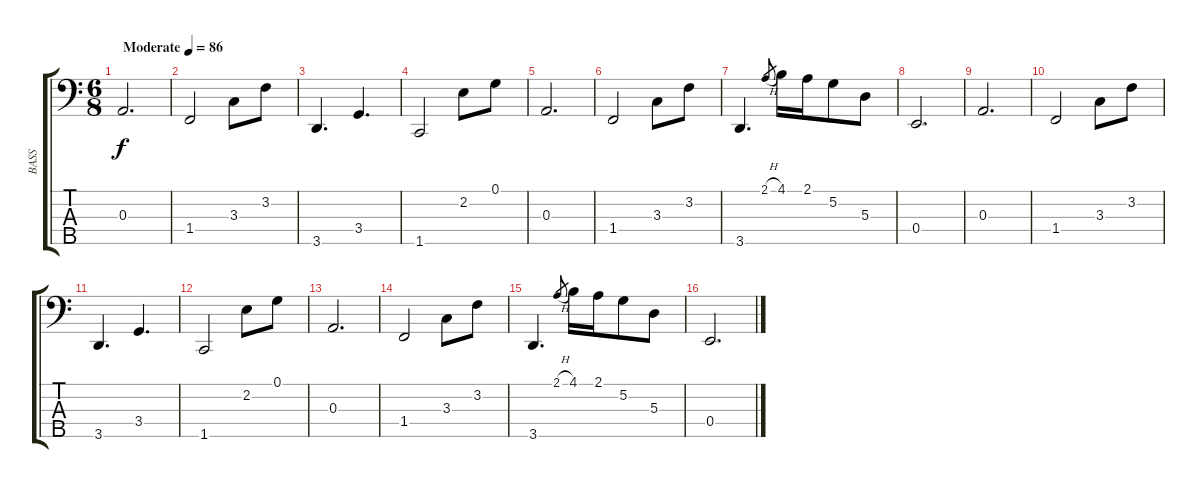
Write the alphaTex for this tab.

\track ("BASS" "BASS") {instrument electricbasspick}
\staff {score tabs}
\tuning (G2 D2 A1 E1 B0) {hide}
\ts (6 8)
\tempo (86 "Moderate")
\clef f4
\ks c
0.3.2{d dy f instrument electricbasspick} |
1.4.2 3.3.8 3.2.8 |
3.5.4{d} 3.4.4{d} |
1.5.2 2.2.8 0.1.8 |
0.3.2{d} |
1.4.2 3.3.8 3.2.8 |
3.5.4{d} 2.1{h}.8{gr} 4.1.16 2.1.16 5.2.8 5.3.8 |
0.4.2{d} |
0.3.2{d} |
1.4.2 3.3.8 3.2.8 |
3.5.4{d} 3.4.4{d} |
1.5.2 2.2.8 0.1.8 |
0.3.2{d} |
1.4.2 3.3.8 3.2.8 |
3.5.4{d} 2.1{h}.8{gr} 4.1.16 2.1.16 5.2.8 5.3.8 |
0.4.2{d}
